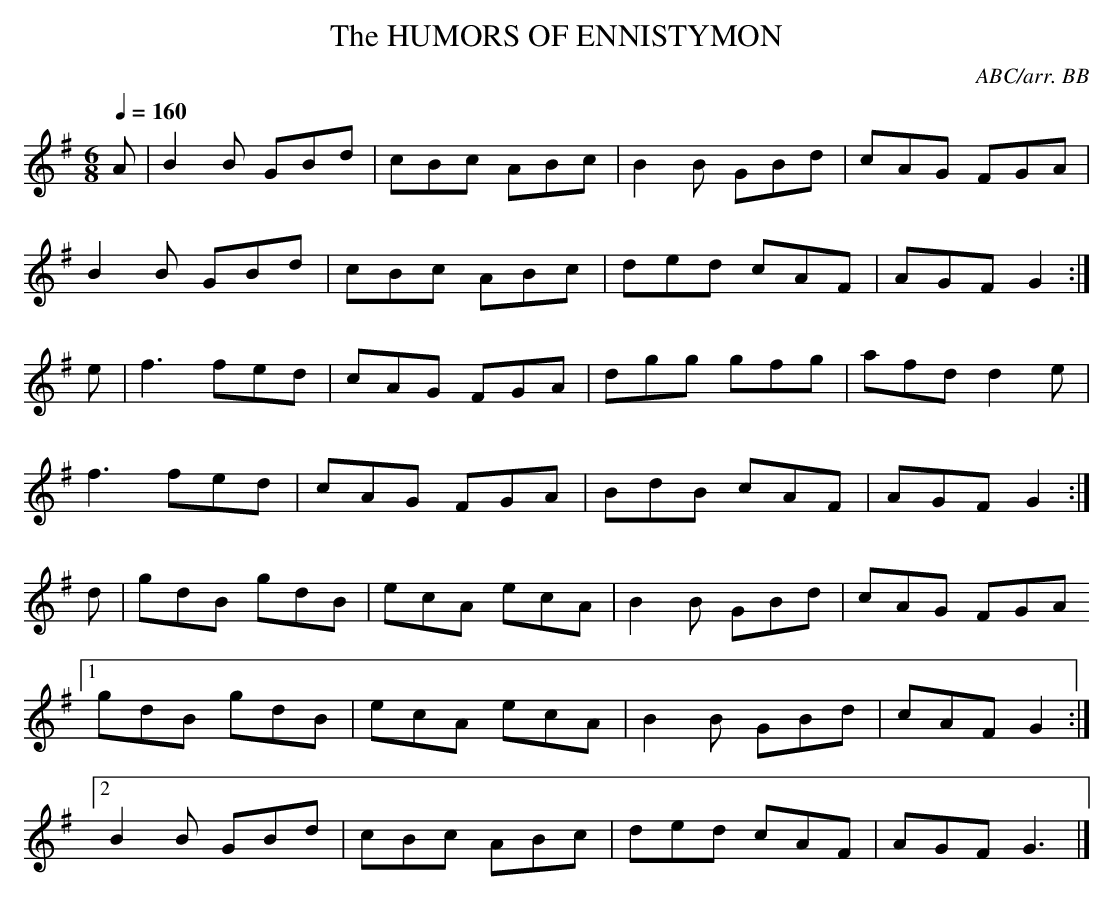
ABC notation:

X:1
T:HUMORS OF ENNISTYMON, The
C:ABC/arr. BB
M:6/8
L:1/8
Q:1/4=160
K:G
A|B2B GBd|cBc ABc|B2B GBd|cAG FGA|
B2B GBd|cBc ABc|ded cAF|AGF G2 :|
e|f3 fed|cAG FGA|dgg gfg|afd d2e|
f3 fed|cAG FGA|BdB cAF|AGF G2 :|
d|gdB gdB|ecA ecA|B2B GBd|cAG FGA
[1 gdB gdB|ecA ecA|B2B GBd|cAF G2 :|
[2 B2B GBd|cBc ABc|ded cAF|AGF G3|]
